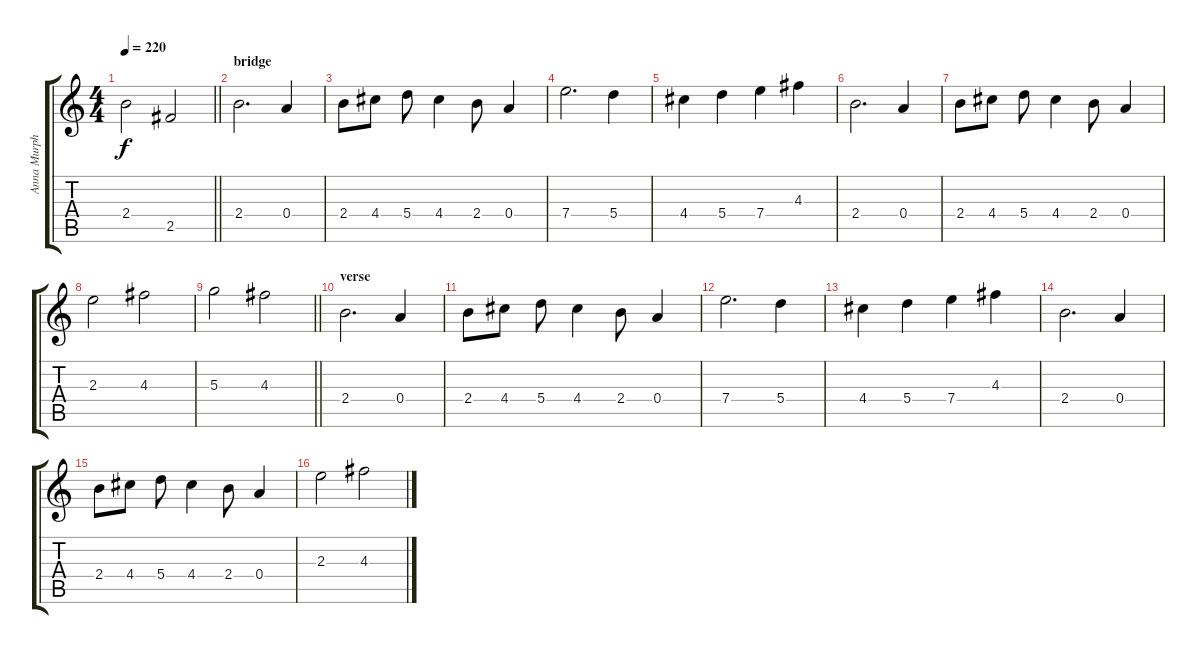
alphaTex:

\track ("Anna Murphy" "Anna Murph") {instrument contrabass}
\staff {score tabs}
\tuning (B4 Gb4 D4 A3 E3 B2) {hide}
\ts (4 4)
\tempo 220
\clef g2
\barLineRight lightlight
\ks c
2.4.2{dy f} 2.5.2 |
\section ("" "bridge")
2.4.2{d balance 8} 0.4.4 |
2.4.8 4.4.8 5.4.8 4.4.4 2.4.8 0.4.4 |
7.4.2{d} 5.4.4 |
4.4.4 5.4.4 7.4.4 4.3.4 |
2.4.2{d balance 0} 0.4.4 |
2.4.8 4.4.8 5.4.8 4.4.4 2.4.8 0.4.4 |
2.3.2 4.3.2 |
\barLineRight lightlight
5.3.2 4.3.2 |
\section ("" "verse")
2.4.2{d balance 8} 0.4.4 |
2.4.8 4.4.8 5.4.8 4.4.4 2.4.8 0.4.4 |
7.4.2{d} 5.4.4 |
4.4.4 5.4.4 7.4.4 4.3.4 |
2.4.2{d balance 16} 0.4.4 |
2.4.8 4.4.8 5.4.8 4.4.4 2.4.8 0.4.4 |
2.3.2 4.3.2
